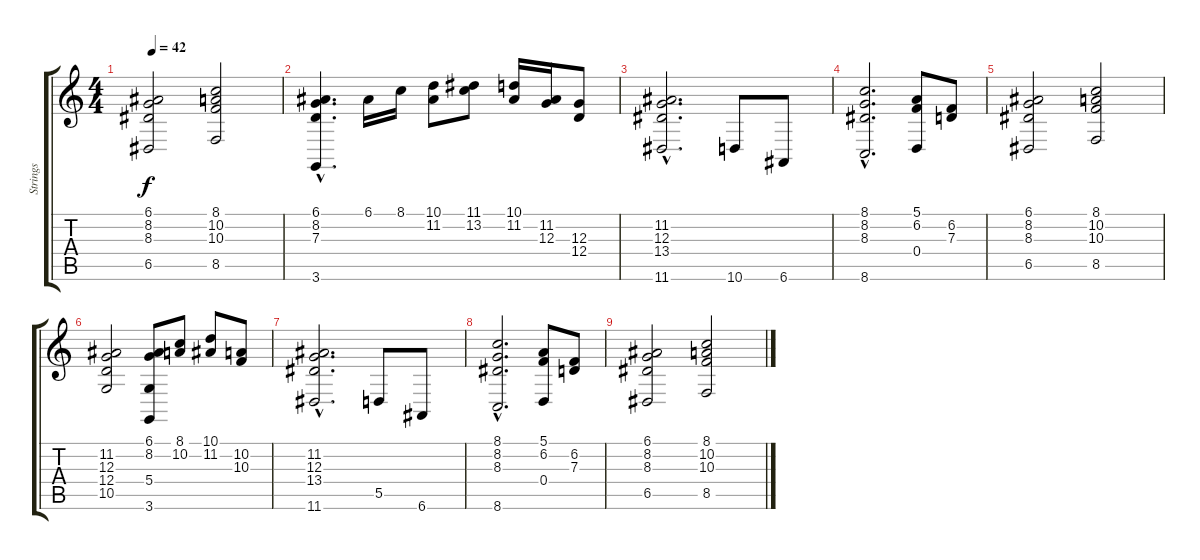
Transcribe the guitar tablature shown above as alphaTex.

\track ("Strings" "Strings") {instrument stringensemble1}
\staff {score tabs}
\tuning (E4 B3 G3 D3 A2 E2) {hide}
\ts (4 4)
\tempo 42
\clef g2
\ks c
(6.1 8.2 8.3 6.5).2{dy f} (8.1 10.2 10.3 8.5).2 |
(6.1{hac} 8.2{hac} 7.3{hac} 3.6).4{d} 6.1.16 8.1.16 (10.1 11.2).8 (11.1 13.2).8 (10.1 11.2).16 (11.2 12.3).16 (12.3 12.4).8 |
(11.2 12.3 13.4 11.6{hac}).2{d} 10.6.8 6.6.8 |
(8.1{hac} 8.2{hac} 8.3{hac} 8.6{hac}).2{d volume 8} (5.1 6.2 0.4).8 (6.2 7.3).8 |
(6.1 8.2 8.3 6.5).2 (8.1 10.2 10.3 8.5).2 |
(11.2 12.3 12.4 10.5).2{volume 4} (6.1 8.2 5.4 3.6).8 (8.1 10.2).8 (10.1 11.2).8 (10.2 10.3).8 |
(11.2 12.3 13.4 11.6{hac}).2{d} 5.5.8 6.6.8 |
(8.1{hac} 8.2{hac} 8.3{hac} 8.6{hac}).2{d volume 0} (5.1 6.2 0.4).8 (6.2 7.3).8 |
(6.1 8.2 8.3 6.5).2 (8.1 10.2 10.3 8.5).2
